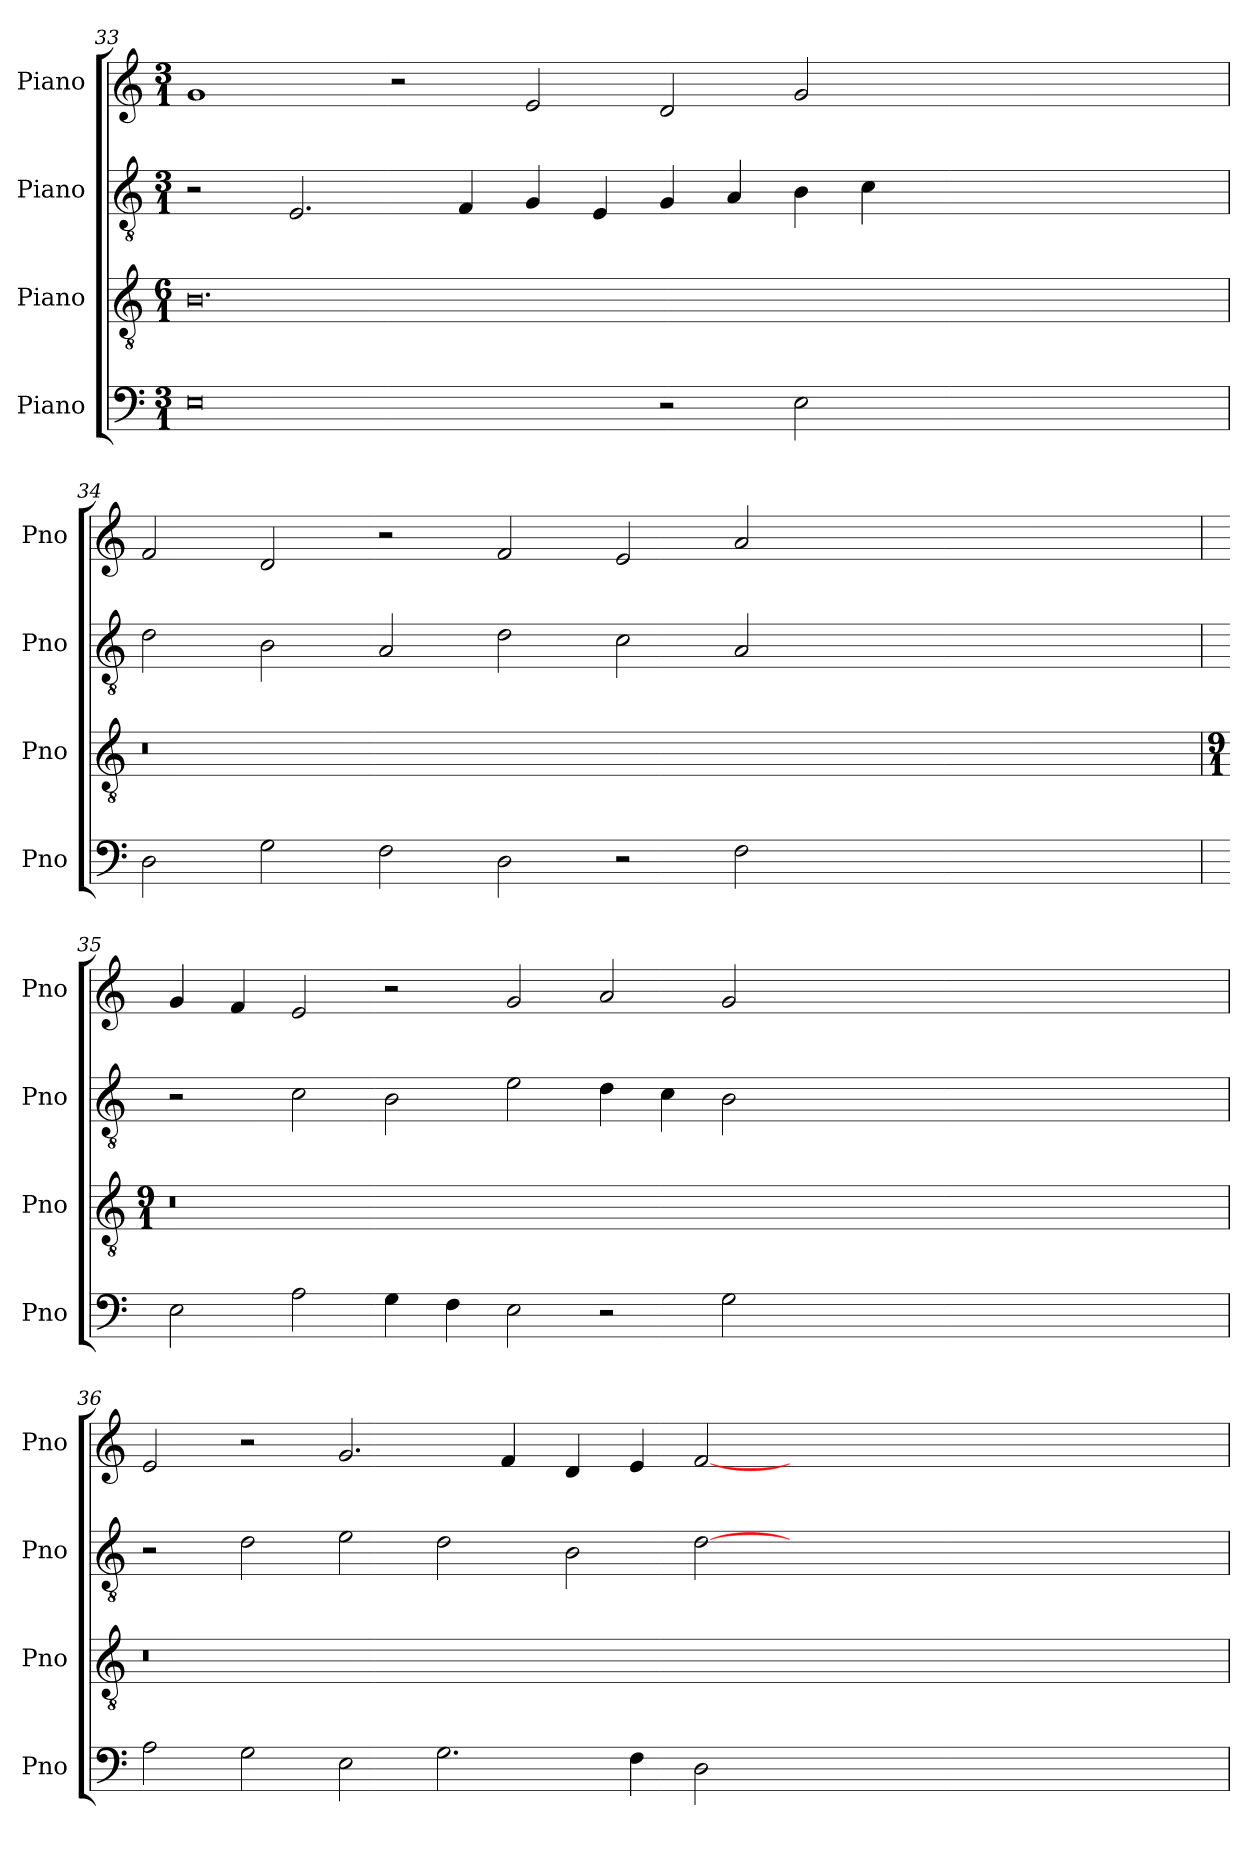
**kern	**kern	**kern	**kern
*part4	*part3	*part2	*part1
*staff4	*staff3	*staff2	*staff1
*I"Piano	*I"Piano	*I"Piano	*I"Piano
*I'Pno	*I'Pno	*I'Pno	*I'Pno
!!LO:PB:g=z
*clefF4	*clefGv2	*clefGv2	*clefG2
*k[]	*k[]	*k[]	*k[]
*M3/1	*M6/1	*M3/1	*M3/1
=33	=33	=33	=33
0E	0.B	2r	1g
.	.	2.E/	.
.	.	.	2r
.	.	4F/	.
.	.	4G/	2e/
.	.	4E/	.
2r	.	4G/	2d/
.	.	4A/	.
2E\	.	4B\	2g/
.	.	4c\	.
0.ryy	0.ryy	0.ryy	0.ryy
!!LO:LB:g=z
=34	=34	=34	=34
2D\	0.r	2d\	2f/
2G\	.	2B\	2d/
2F\	.	2A/	2r
2D\	.	2d\	2f/
2r	.	2c\	2e/
2F\	.	2A/	2a/
0.ryy	0.ryy	0.ryy	0.ryy
!!LO:LB:g=z
=35	=35	=35	=35
*	*M9/1	*	*
2E\	0.r	2r	4g/
.	.	.	4f/
2A\	.	2c\	2e/
4G\	.	2B\	2r
4F\	.	.	.
2E\	.	2e\	2g/
2r	.	4d\	2a/
.	.	4c\	.
2G\	.	2B\	2g/
00.ryy	00.ryy	00.ryy	00.ryy
!!LO:LB:g=z
=36	=36	=36	=36
2A\	0.r	2r	2e/
2G\	.	2d\	2r
2E\	.	2e\	2.g/
2.G\	.	2d\	.
.	.	.	4f/
.	.	2B\	4d/
4F\	.	.	4e/
2D\	.	[2d\	[2f/
00.ryy	00.ryy	00.ryy	00.ryy
=	=	=	=
*-	*-	*-	*-
